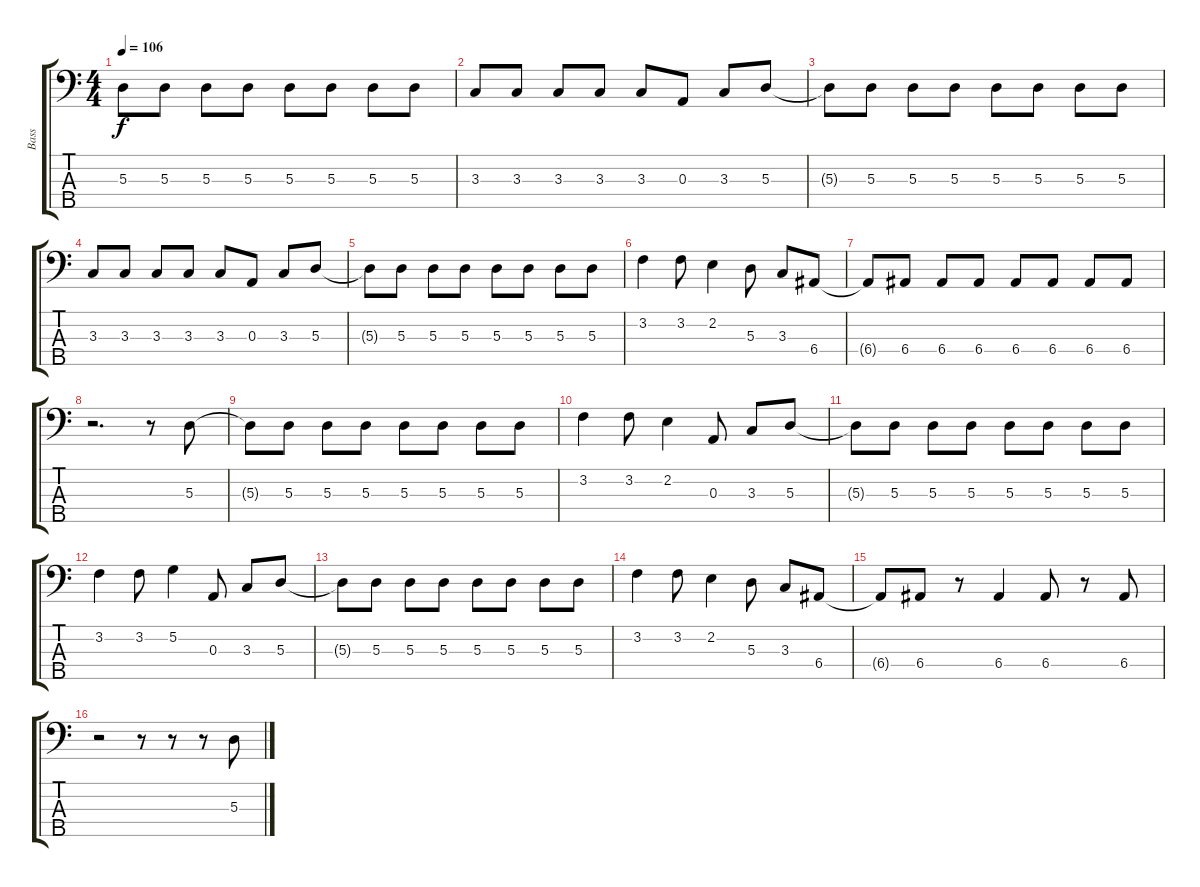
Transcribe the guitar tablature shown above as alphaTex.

\track ("Bass" "Bass") {instrument electricbasspick}
\staff {score tabs}
\tuning (G2 D2 A1 E1 B0) {hide}
\ts (4 4)
\tempo 106
\clef f4
\ks c
5.3{t}.8{dy f} 5.3.8 5.3.8 5.3.8 5.3.8 5.3.8 5.3.8 5.3.8 |
3.3.8 3.3.8 3.3.8 3.3.8 3.3.8 0.3.8 3.3.8 5.3.8 |
5.3{t}.8 5.3.8 5.3.8 5.3.8 5.3.8 5.3.8 5.3.8 5.3.8 |
3.3.8 3.3.8 3.3.8 3.3.8 3.3.8 0.3.8 3.3.8 5.3.8 |
5.3{t}.8 5.3.8 5.3.8 5.3.8 5.3.8 5.3.8 5.3.8 5.3.8 |
3.2.4 3.2.8 2.2.4 5.3.8 3.3.8 6.4.8 |
6.4{t}.8 6.4.8 6.4.8 6.4.8 6.4.8 6.4.8 6.4.8 6.4.8 |
r.2{d} r.8 5.3.8 |
5.3{t}.8 5.3.8 5.3.8 5.3.8 5.3.8 5.3.8 5.3.8 5.3.8 |
3.2.4 3.2.8 2.2.4 0.3.8 3.3.8 5.3.8 |
5.3{t}.8 5.3.8 5.3.8 5.3.8 5.3.8 5.3.8 5.3.8 5.3.8 |
3.2.4 3.2.8 5.2.4 0.3.8 3.3.8 5.3.8 |
5.3{t}.8 5.3.8 5.3.8 5.3.8 5.3.8 5.3.8 5.3.8 5.3.8 |
3.2.4 3.2.8 2.2.4 5.3.8 3.3.8 6.4.8 |
6.4{t}.8 6.4.8 r.8 6.4.4 6.4.8 r.8 6.4.8 |
r.2 r.8 r.8 r.8 5.3.8
